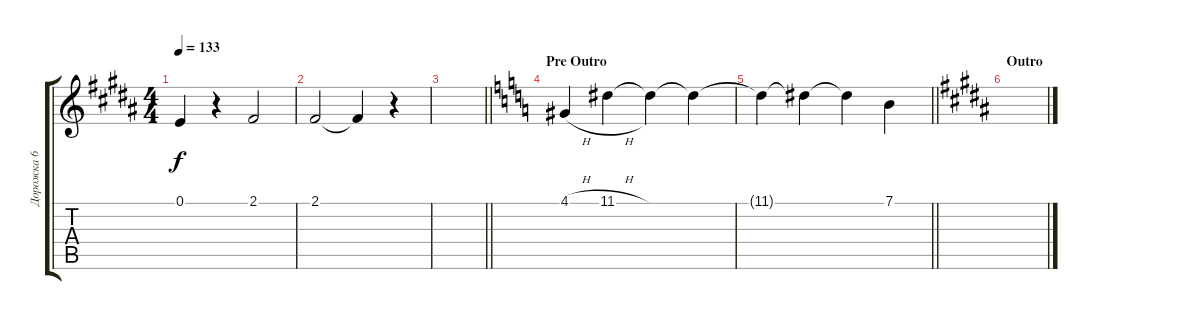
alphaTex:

\track ("Дорожка 6" "Дорожка 6") {instrument altosax}
\staff {score tabs}
\tuning (E4 B3 G3 D3 A2 E2) {hide}
\ts (4 4)
\tempo 133
\clef g2
\ks b
0.1.4{dy f} r.4 2.1.2 |
2.1.2 2.1{t}.4{volume 5} r.4 |
\barLineRight lightlight
|
\section ("" "Pre Outro")
\ks c
4.1{h}.4 11.1{h}.4 11.1{t}.4 11.1{t}.4 |
\barLineRight lightlight
11.1{t}.4 11.1{t}.4 11.1{t}.4 7.1.4 |
\section ("" "Outro")
\ks b
